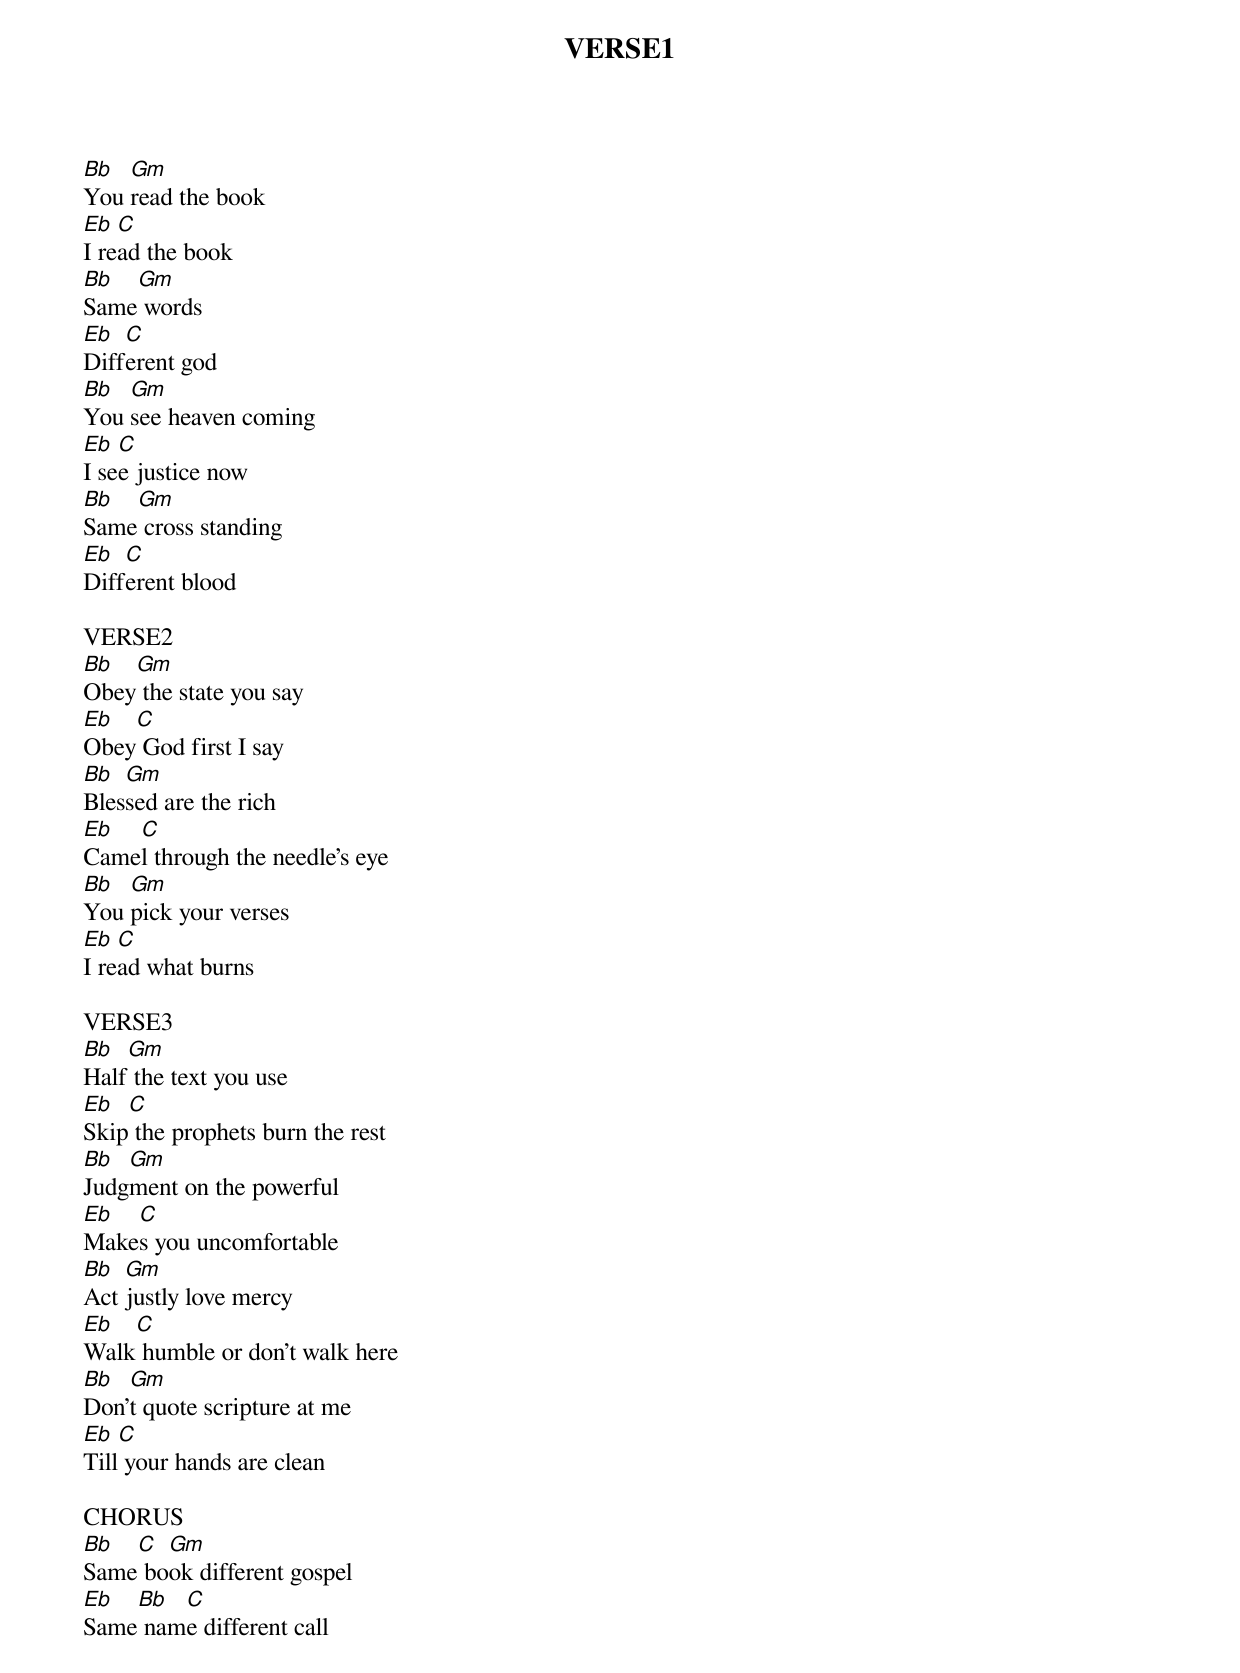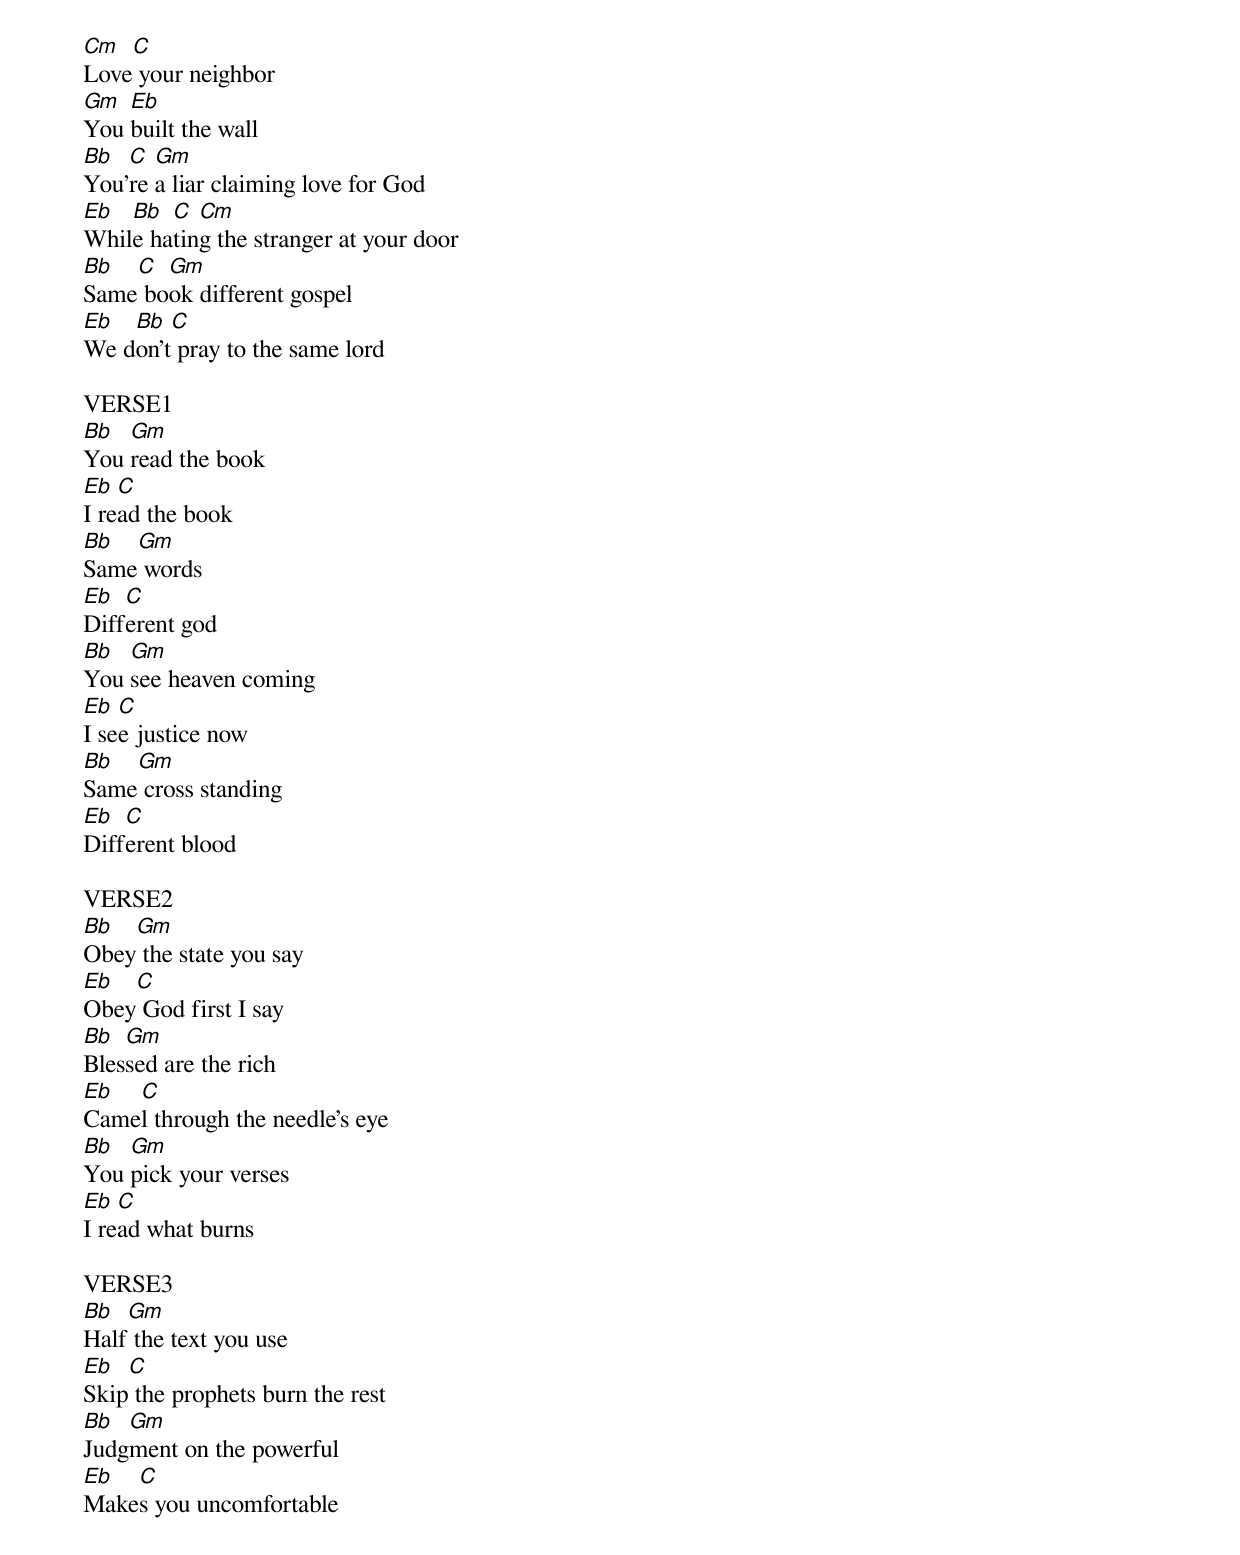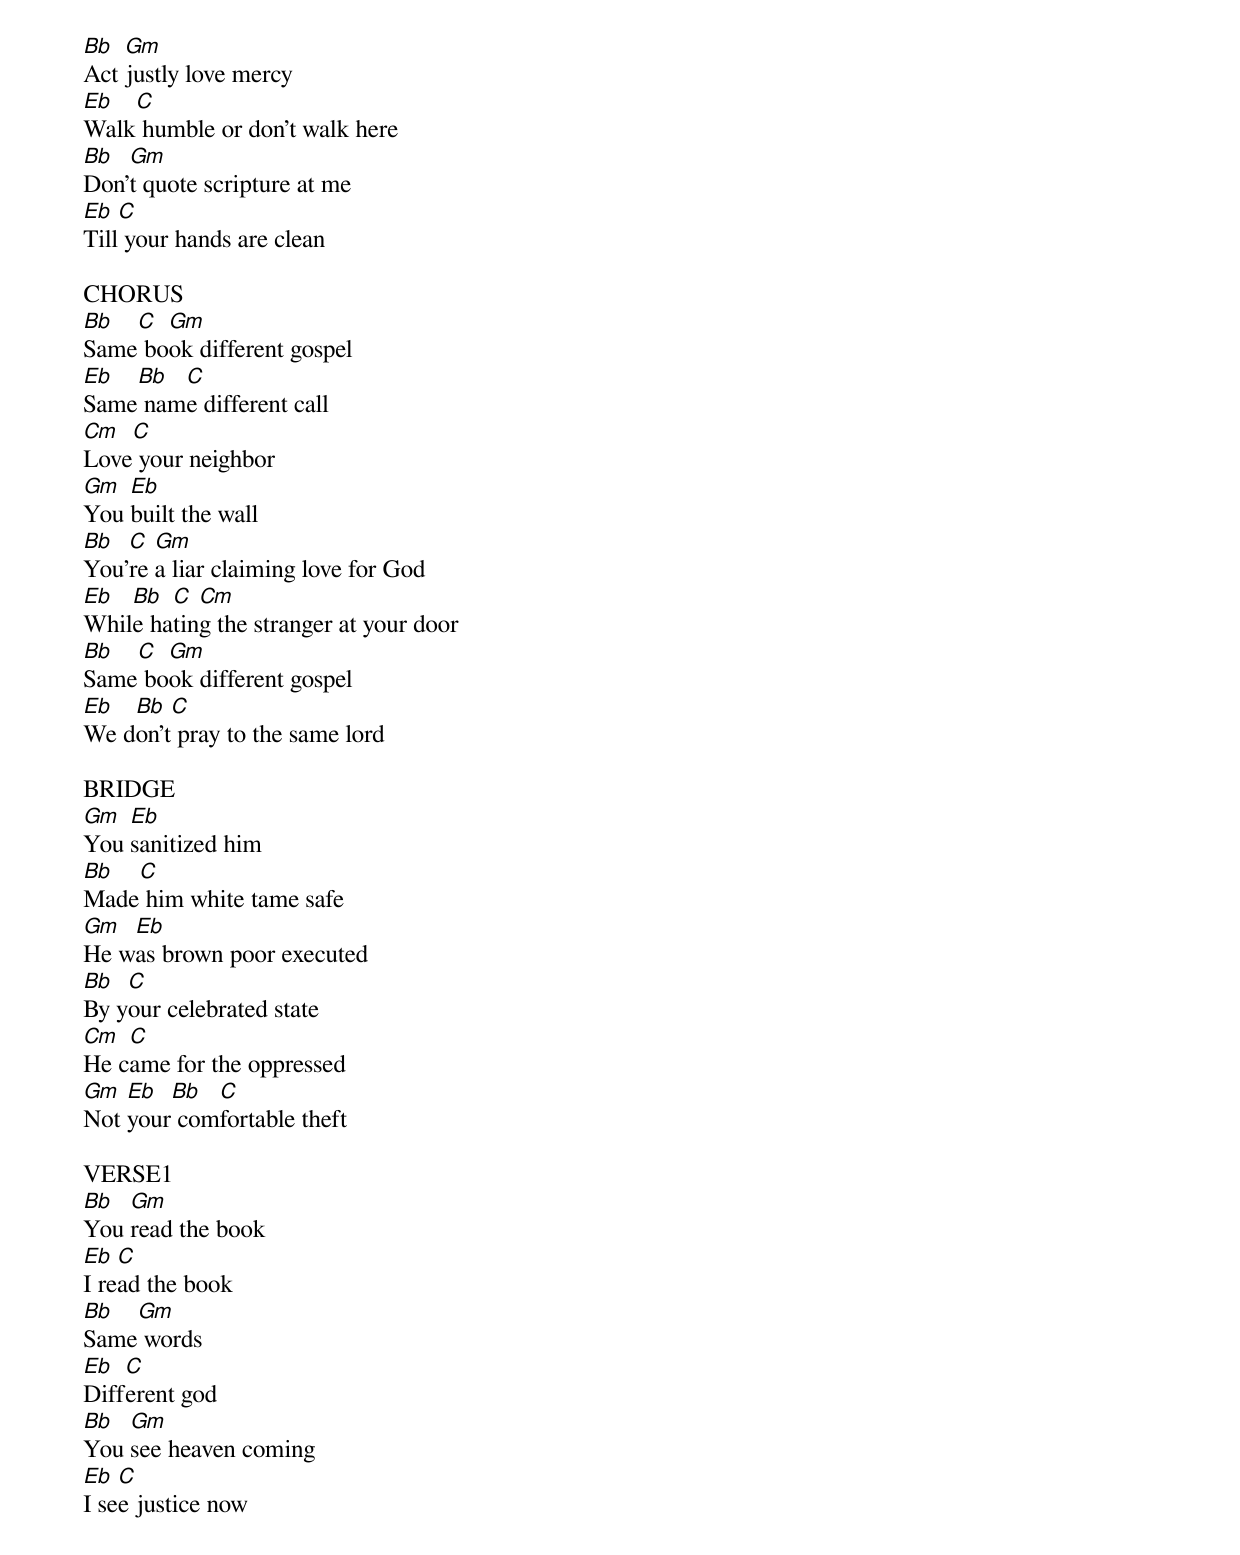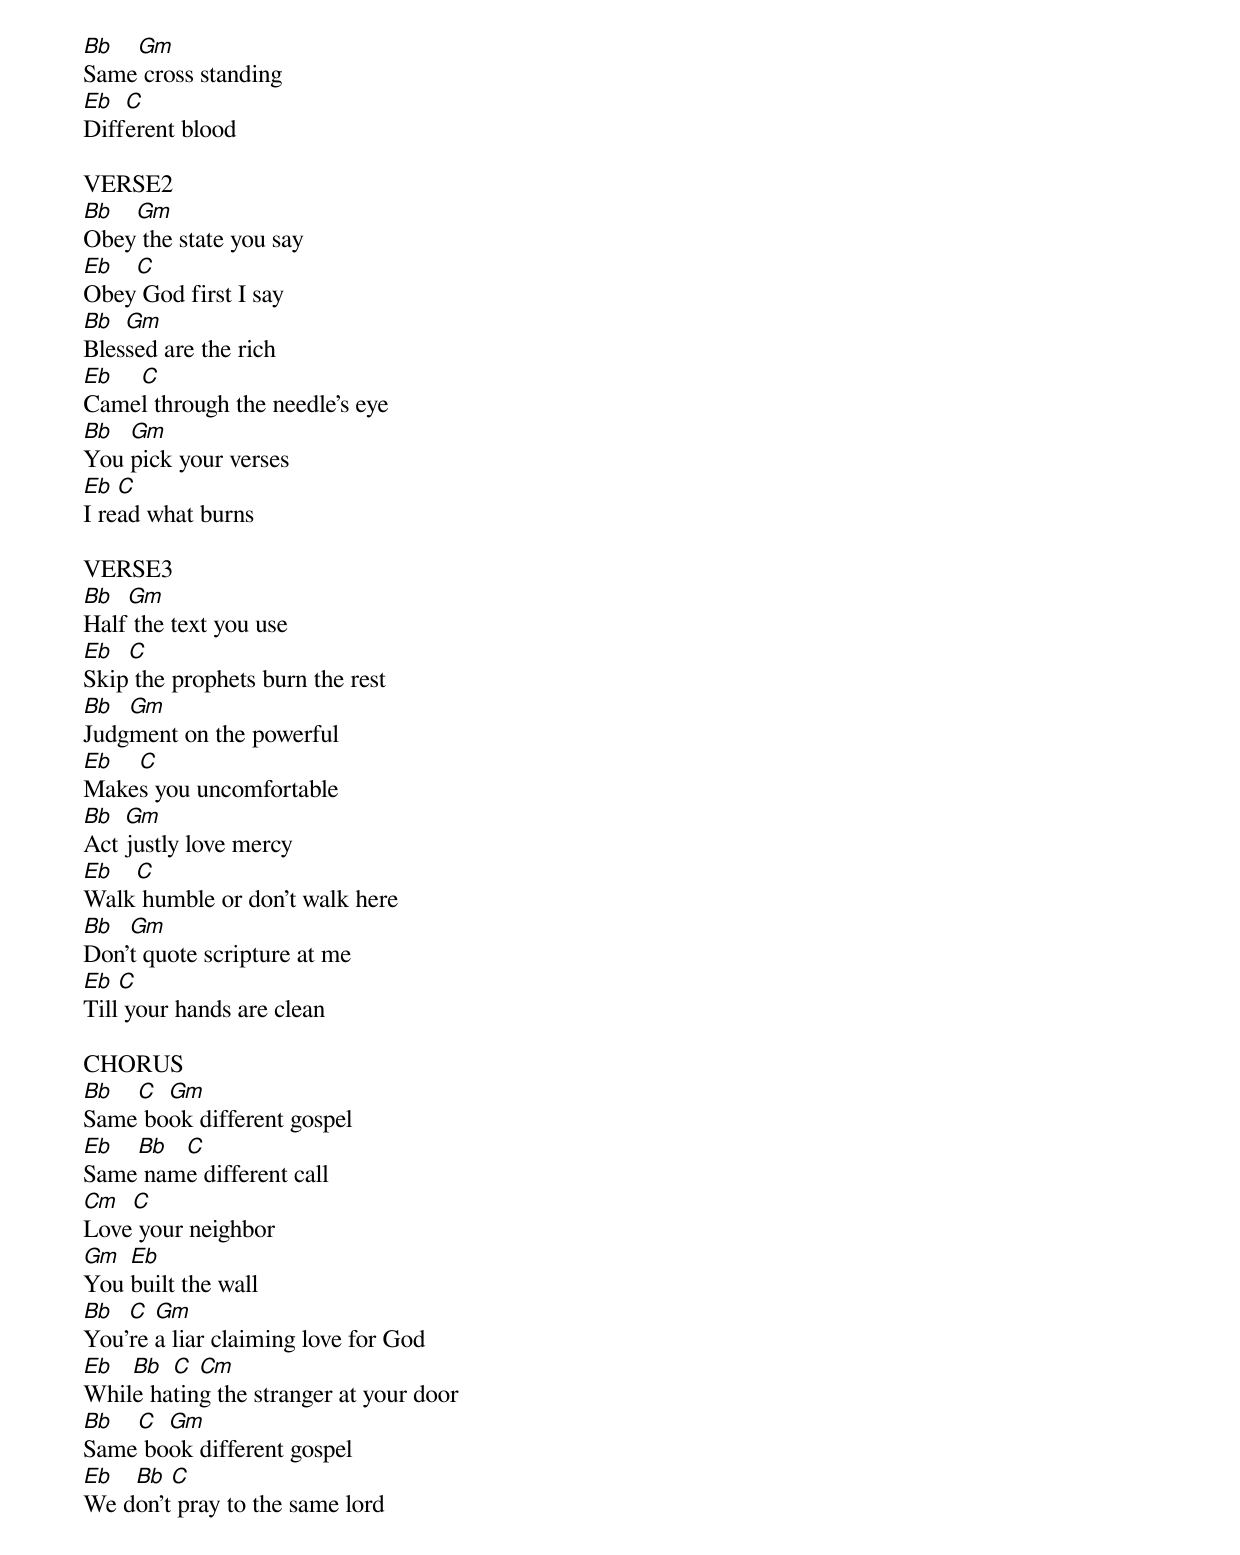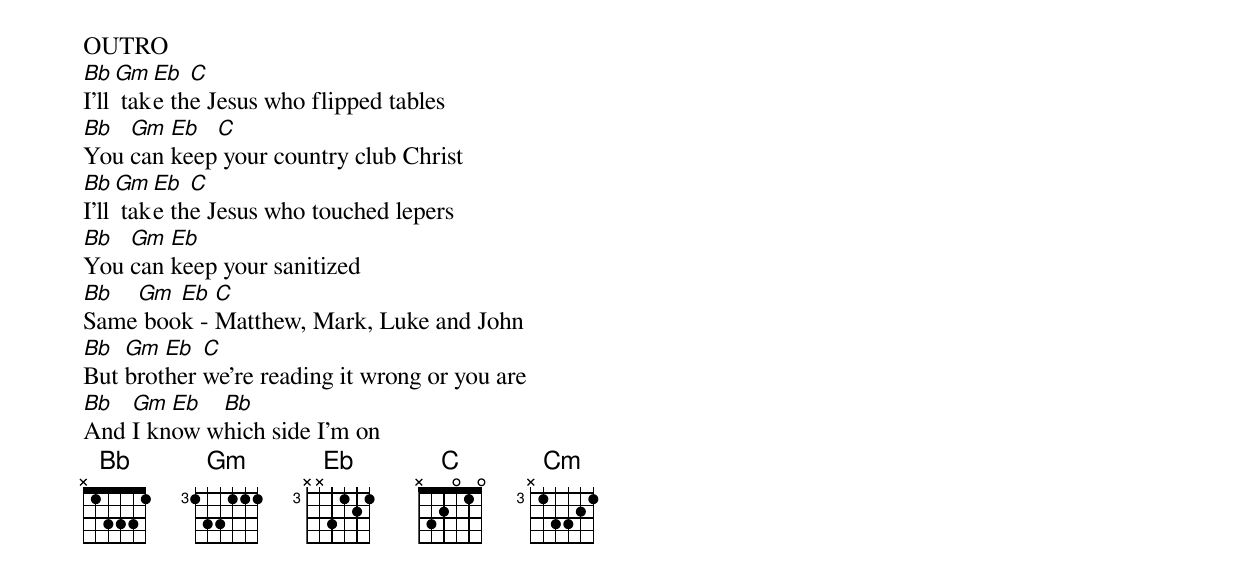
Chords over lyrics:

VERSE1
Bb  Gm
You read the book
Eb  C
I read the book
Bb  Gm
Same words
Eb  C
Different god
Bb  Gm
You see heaven coming
Eb  C
I see justice now
Bb  Gm
Same cross standing
Eb  C
Different blood

VERSE2
Bb  Gm
Obey the state you say
Eb  C
Obey God first I say
Bb  Gm
Blessed are the rich
Eb  C
Camel through the needle's eye
Bb  Gm
You pick your verses
Eb  C
I read what burns

VERSE3
Bb  Gm
Half the text you use
Eb  C
Skip the prophets burn the rest
Bb  Gm
Judgment on the powerful
Eb  C
Makes you uncomfortable
Bb  Gm
Act justly love mercy
Eb  C
Walk humble or don't walk here
Bb  Gm
Don't quote scripture at me
Eb  C
Till your hands are clean

CHORUS
Bb  C  Gm
Same book different gospel
Eb  Bb  C
Same name different call
Cm  C
Love your neighbor
Gm  Eb
You built the wall
Bb  C  Gm
You're a liar claiming love for God
Eb  Bb  C  Cm
While hating the stranger at your door
Bb  C  Gm
Same book different gospel
Eb  Bb  C
We don't pray to the same lord

VERSE1
Bb  Gm
You read the book
Eb  C
I read the book
Bb  Gm
Same words
Eb  C
Different god
Bb  Gm
You see heaven coming
Eb  C
I see justice now
Bb  Gm
Same cross standing
Eb  C
Different blood

VERSE2
Bb  Gm
Obey the state you say
Eb  C
Obey God first I say
Bb  Gm
Blessed are the rich
Eb  C
Camel through the needle's eye
Bb  Gm
You pick your verses
Eb  C
I read what burns

VERSE3
Bb  Gm
Half the text you use
Eb  C
Skip the prophets burn the rest
Bb  Gm
Judgment on the powerful
Eb  C
Makes you uncomfortable
Bb  Gm
Act justly love mercy
Eb  C
Walk humble or don't walk here
Bb  Gm
Don't quote scripture at me
Eb  C
Till your hands are clean

CHORUS
Bb  C  Gm
Same book different gospel
Eb  Bb  C
Same name different call
Cm  C
Love your neighbor
Gm  Eb
You built the wall
Bb  C  Gm
You're a liar claiming love for God
Eb  Bb  C  Cm
While hating the stranger at your door
Bb  C  Gm
Same book different gospel
Eb  Bb  C
We don't pray to the same lord

BRIDGE
Gm  Eb
You sanitized him
Bb  C
Made him white tame safe
Gm  Eb
He was brown poor executed
Bb  C
By your celebrated state
Cm  C
He came for the oppressed
Gm  Eb  Bb  C
Not your comfortable theft

VERSE1
Bb  Gm
You read the book
Eb  C
I read the book
Bb  Gm
Same words
Eb  C
Different god
Bb  Gm
You see heaven coming
Eb  C
I see justice now
Bb  Gm
Same cross standing
Eb  C
Different blood

VERSE2
Bb  Gm
Obey the state you say
Eb  C
Obey God first I say
Bb  Gm
Blessed are the rich
Eb  C
Camel through the needle's eye
Bb  Gm
You pick your verses
Eb  C
I read what burns

VERSE3
Bb  Gm
Half the text you use
Eb  C
Skip the prophets burn the rest
Bb  Gm
Judgment on the powerful
Eb  C
Makes you uncomfortable
Bb  Gm
Act justly love mercy
Eb  C
Walk humble or don't walk here
Bb  Gm
Don't quote scripture at me
Eb  C
Till your hands are clean

CHORUS
Bb  C  Gm
Same book different gospel
Eb  Bb  C
Same name different call
Cm  C
Love your neighbor
Gm  Eb
You built the wall
Bb  C  Gm
You're a liar claiming love for God
Eb  Bb  C  Cm
While hating the stranger at your door
Bb  C  Gm
Same book different gospel
Eb  Bb  C
We don't pray to the same lord

OUTRO
Bb  Gm  Eb  C
I'll take the Jesus who flipped tables
Bb  Gm  Eb  C
You can keep your country club Christ
Bb  Gm  Eb  C
I'll take the Jesus who touched lepers
Bb  Gm  Eb
You can keep your sanitized
Bb  Gm  Eb  C
Same book - Matthew, Mark, Luke and John
Bb  Gm  Eb  C
But brother we're reading it wrong or you are
Bb  Gm  Eb  Bb
And I know which side I'm on
